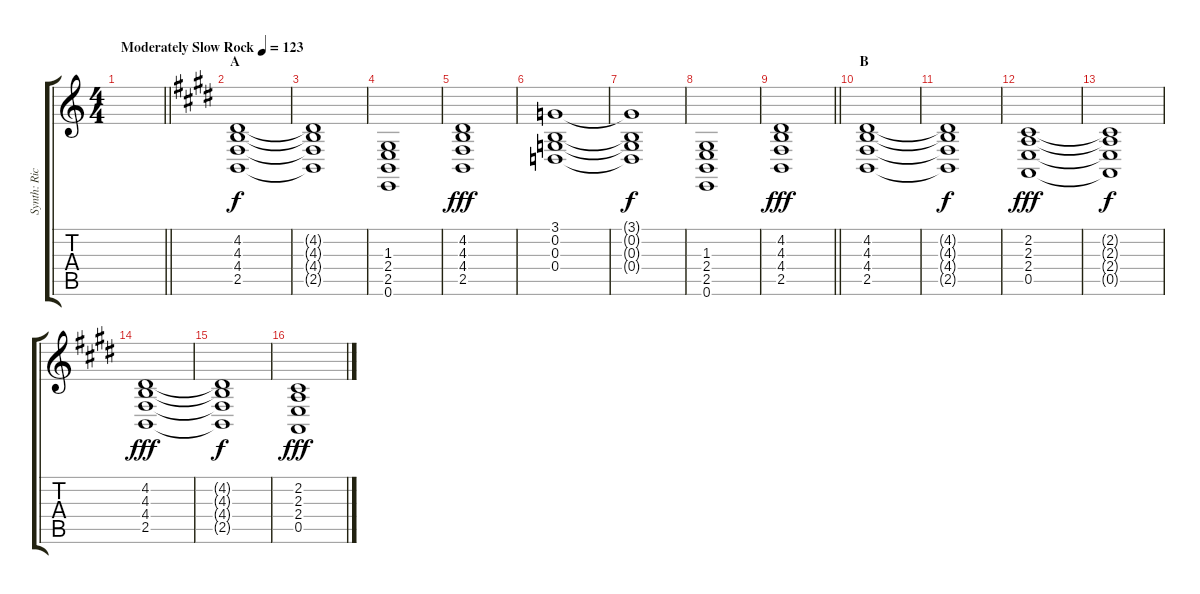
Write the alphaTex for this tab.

\track ("Synth: Rick" "Synth: Ric") {instrument synthstrings1}
\staff {score tabs}
\tuning (E4 B3 G3 D3 A2 E2) {hide}
\ts (4 4)
\tempo (123 "Moderately Slow Rock")
\clef g2
\barLineRight lightlight
\ks c
|
\section ("" "A")
\ks e
(4.2 4.3 4.4 2.5).1 |
(4.2{t} 4.3{t} 4.4{t} 2.5{t}).1 |
(1.3 2.4 2.5 0.6).1 |
(4.2 4.3 4.4 2.5).1{dy fff} |
(3.1 0.2 0.3 0.4).1 |
(3.1{t} 0.2{t} 0.3{t} 0.4{t}).1{dy f} |
(1.3 2.4 2.5 0.6).1 |
\barLineRight lightlight
(4.2 4.3 4.4 2.5).1{dy fff} |
\section ("" "B")
(4.2 4.3 4.4 2.5).1 |
(4.2{t} 4.3{t} 4.4{t} 2.5{t}).1{dy f} |
(2.2 2.3 2.4 0.5).1{dy fff} |
(2.2{t} 2.3{t} 2.4{t} 0.5{t}).1{dy f} |
(4.2 4.3 4.4 2.5).1{dy fff} |
(4.2{t} 4.3{t} 4.4{t} 2.5{t}).1{dy f} |
(2.2 2.3 2.4 0.5).1{dy fff}
